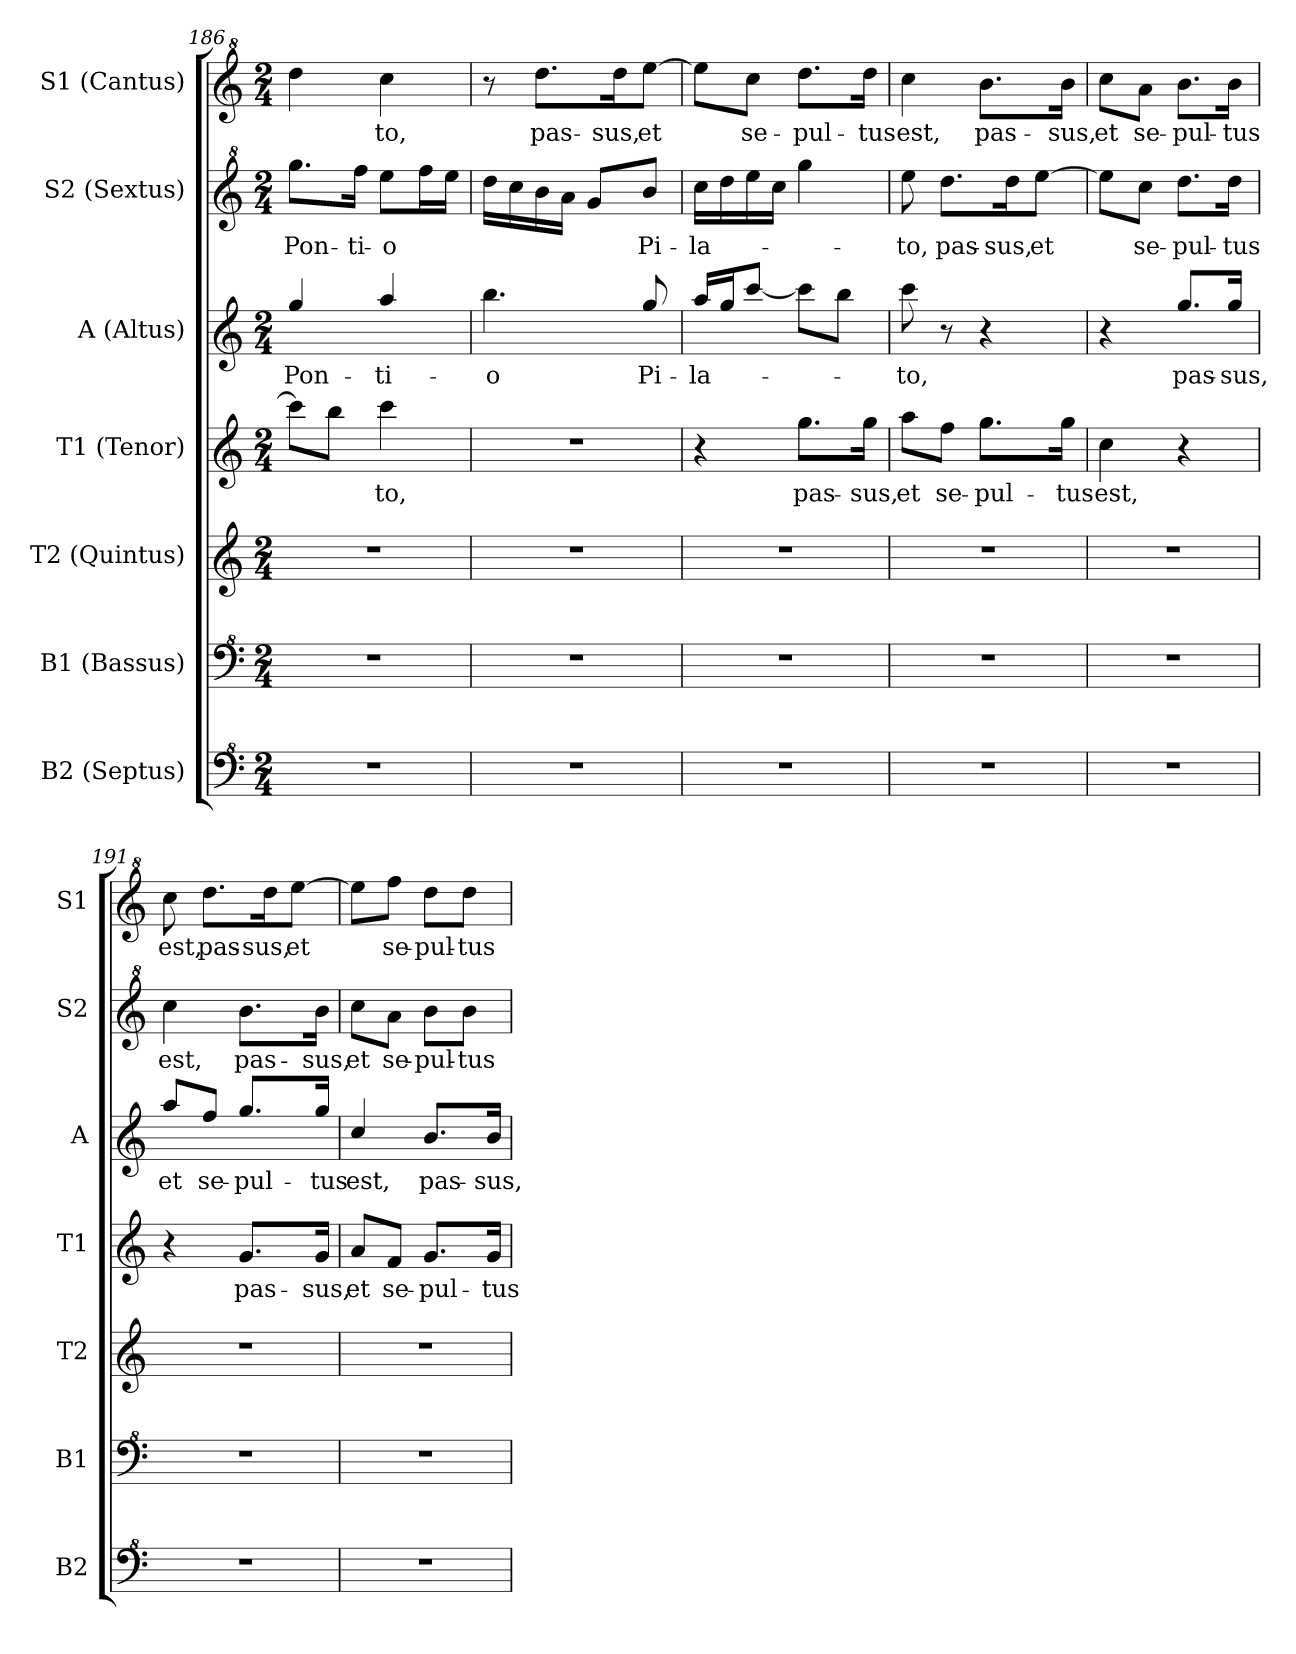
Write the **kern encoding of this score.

**kern	**kern	**kern	**kern	**text	**kern	**text	**kern	**text	**kern	**text
*part7	*part6	*part5	*part4	*part4	*part3	*part3	*part2	*part2	*part1	*part1
*staff7	*staff6	*staff5	*staff4	*staff4	*staff3	*staff3	*staff2	*staff2	*staff1	*staff1
*I"B2 (Septus)	*I"B1 (Bassus)	*I"T2 (Quintus)	*I"T1 (Tenor)	*	*I"A (Altus)	*	*I"S2 (Sextus)	*	*I"S1 (Cantus)	*
*I'B2	*I'B1	*I'T2	*I'T1	*	*I'A	*	*I'S2	*	*I'S1	*
!!LO:PB:g=z
*clefF^4	*clefF^4	*clefG2	*clefG2	*	*clefG2	*	*clefG^2	*	*clefG^2	*
*k[]	*k[]	*k[]	*k[]	*	*k[]	*	*k[]	*	*k[]	*
*M2/4	*M2/4	*M2/4	*M2/4	*	*M2/4	*	*M2/4	*	*M2/4	*
=186	=186	=186	=186	=186	=186	=186	=186	=186	=186	=186
!	!	!	!	!	!	!LO:LY:b	!	!LO:LY:b	!	!
2r	2r	2r	8ccc\L]	.	4gg/	Pon-	8.ggg\L	Pon-	4ddd\	.
.	.	.	8bb\J	.	.	.	.	.	.	.
!	!	!	!	!	!	!	!	!LO:LY:b	!	!
.	.	.	.	.	.	.	16fff\Jk	-ti-	.	.
!	!	!	!	!LO:LY:b	!	!LO:LY:b	!	!LO:LY:b	!	!LO:LY:b
.	.	.	4ccc\	-to,	4aa/	-ti-	8eee\L	-o	4ccc\	-to,
.	.	.	.	.	.	.	16fff\L	.	.	.
.	.	.	.	.	.	.	16eee\JJ	.	.	.
=187	=187	=187	=187	=187	=187	=187	=187	=187	=187	=187
!	!	!	!	!	!	!LO:LY:b	!	!	!	!
2r	2r	2r	2r	.	4.bb\	-o	16ddd\LL	.	8r	.
.	.	.	.	.	.	.	16ccc\	.	.	.
!	!	!	!	!	!	!	!	!	!	!LO:LY:b
.	.	.	.	.	.	.	16bb\	.	8.ddd\L	pas-
.	.	.	.	.	.	.	16aa\JJ	.	.	.
.	.	.	.	.	.	.	8gg/L	.	.	.
!	!	!	!	!	!	!	!	!	!	!LO:LY:b
.	.	.	.	.	.	.	.	.	16ddd\K	-sus,
!	!	!	!	!	!	!LO:LY:b	!	!LO:LY:b	!	!LO:LY:b
.	.	.	.	.	8gg/	Pi-	8bb/J	Pi-	[8eee\J	et
=188	=188	=188	=188	=188	=188	=188	=188	=188	=188	=188
!	!	!	!	!	!	!LO:LY:b	!	!LO:LY:b	!	!
2r	2r	2r	4r	.	16aa/LL	-la-	16ccc\LL	-la-	8eee\L]	.
.	.	.	.	.	16gg/J	.	16ddd\	.	.	.
!	!	!	!	!	!	!	!	!	!	!LO:LY:b
.	.	.	.	.	[8ccc/J	.	16eee\	.	8ccc\J	se-
.	.	.	.	.	.	.	16ccc\JJ	.	.	.
!	!	!	!	!LO:LY:b	!	!	!	!	!	!LO:LY:b
.	.	.	8.gg\L	pas-	8ccc\L]	.	4ggg\	.	8.ddd\L	-pul-
.	.	.	.	.	8bb\J	.	.	.	.	.
!	!	!	!	!LO:LY:b	!	!	!	!	!	!LO:LY:b
.	.	.	16gg\Jk	-sus,	.	.	.	.	16ddd\Jk	-tus
=189	=189	=189	=189	=189	=189	=189	=189	=189	=189	=189
!	!	!	!	!LO:LY:b	!	!LO:LY:b	!	!LO:LY:b	!	!LO:LY:b
2r	2r	2r	8aa\L	et	8ccc\	-to,	8eee\	-to,	4ccc\	est,
!	!	!	!	!LO:LY:b	!	!	!	!LO:LY:b	!	!
.	.	.	8ff\J	se-	8r	.	8.ddd\L	pas-	.	.
!	!	!	!	!LO:LY:b	!	!	!	!	!	!LO:LY:b
.	.	.	8.gg\L	-pul-	4r	.	.	.	8.bb\L	pas-
!	!	!	!	!	!	!	!	!LO:LY:b	!	!
.	.	.	.	.	.	.	16ddd\K	-sus,	.	.
!	!	!	!	!	!	!	!	!LO:LY:b	!	!
.	.	.	.	.	.	.	[8eee\J	et	.	.
!	!	!	!	!LO:LY:b	!	!	!	!	!	!LO:LY:b
.	.	.	16gg\Jk	-tus	.	.	.	.	16bb\Jk	-sus,
=190	=190	=190	=190	=190	=190	=190	=190	=190	=190	=190
!	!	!	!	!LO:LY:b	!	!	!	!	!	!LO:LY:b
2r	2r	2r	4cc\	est,	4r	.	8eee\L]	.	8ccc\L	et
!	!	!	!	!	!	!	!	!LO:LY:b	!	!LO:LY:b
.	.	.	.	.	.	.	8ccc\J	se-	8aa\J	se-
!	!	!	!	!	!	!LO:LY:b	!	!LO:LY:b	!	!LO:LY:b
.	.	.	4r	.	8.gg/L	pas-	8.ddd\L	-pul-	8.bb\L	-pul-
!	!	!	!	!	!	!LO:LY:b	!	!LO:LY:b	!	!LO:LY:b
.	.	.	.	.	16gg/Jk	-sus,	16ddd\Jk	-tus	16bb\Jk	-tus
=191	=191	=191	=191	=191	=191	=191	=191	=191	=191	=191
!	!	!	!	!	!	!LO:LY:b	!	!LO:LY:b	!	!LO:LY:b
2r	2r	2r	4r	.	8aa/L	et	4ccc\	est,	8ccc\	est,
!	!	!	!	!	!	!LO:LY:b	!	!	!	!LO:LY:b
.	.	.	.	.	8ff/J	se-	.	.	8.ddd\L	pas-
!	!	!	!	!LO:LY:b	!	!LO:LY:b	!	!LO:LY:b	!	!
.	.	.	8.g/L	pas-	8.gg/L	-pul-	8.bb\L	pas-	.	.
!	!	!	!	!	!	!	!	!	!	!LO:LY:b
.	.	.	.	.	.	.	.	.	16ddd\K	-sus,
!	!	!	!	!	!	!	!	!	!	!LO:LY:b
.	.	.	.	.	.	.	.	.	[8eee\J	et
!	!	!	!	!LO:LY:b	!	!LO:LY:b	!	!LO:LY:b	!	!
.	.	.	16g/Jk	-sus,	16gg/Jk	-tus	16bb\Jk	-sus,	.	.
=192	=192	=192	=192	=192	=192	=192	=192	=192	=192	=192
!	!	!	!	!LO:LY:b	!	!LO:LY:b	!	!LO:LY:b	!	!
2r	2r	2r	8a/L	et	4cc/	est,	8ccc\L	et	8eee\L]	.
!	!	!	!	!LO:LY:b	!	!	!	!LO:LY:b	!	!LO:LY:b
.	.	.	8f/J	se-	.	.	8aa\J	se-	8fff\J	se-
!	!	!	!	!LO:LY:b	!	!LO:LY:b	!	!LO:LY:b	!	!LO:LY:b
.	.	.	8.g/L	-pul-	8.b/L	pas-	8bb\L	-pul-	8ddd\L	-pul-
!	!	!	!	!	!	!	!	!LO:LY:b	!	!LO:LY:b
.	.	.	.	.	.	.	8bb\J	-tus	8ddd\J	-tus
!	!	!	!	!LO:LY:b	!	!LO:LY:b	!	!	!	!
.	.	.	16g/Jk	-tus	16b/Jk	-sus,	.	.	.	.
=	=	=	=	=	=	=	=	=	=	=
*-	*-	*-	*-	*-	*-	*-	*-	*-	*-	*-
